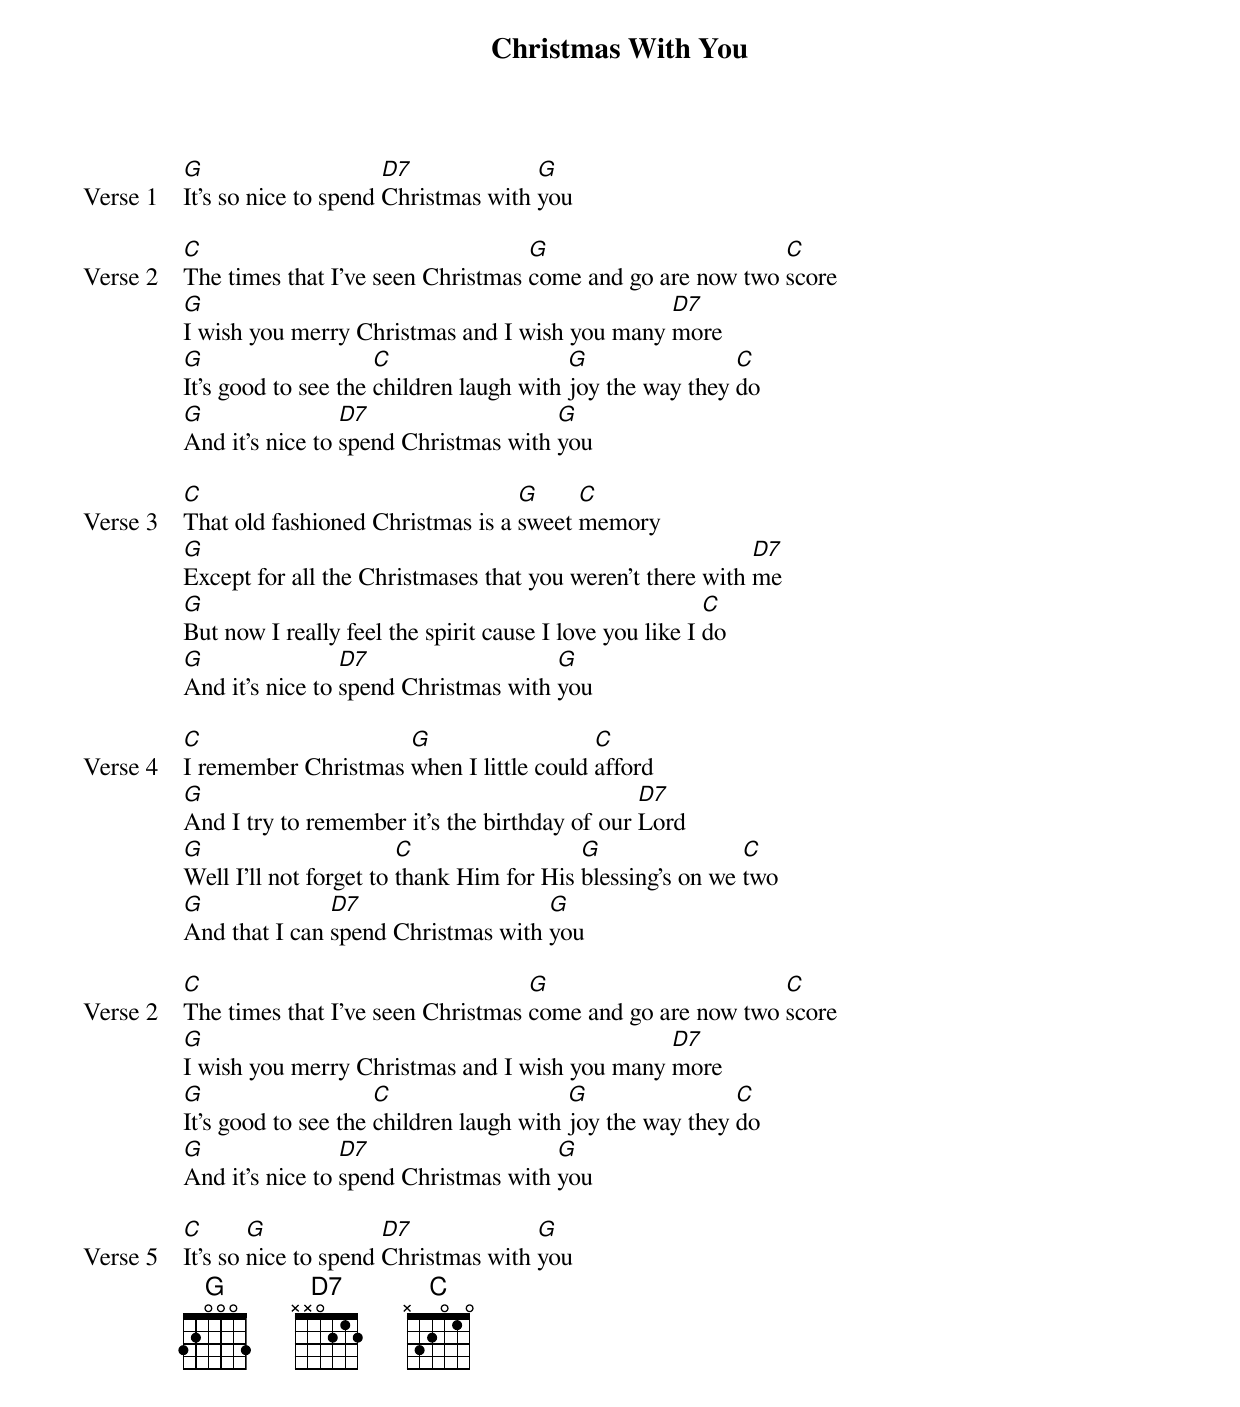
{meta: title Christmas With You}
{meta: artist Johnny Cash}
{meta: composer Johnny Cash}

{start_of_verse: Verse 1}
[G]It's so nice to spend [D7]Christmas with [G]you
{end_of_verse}

{start_of_verse: Verse 2}
[C]The times that I've seen Christmas [G]come and go are now two [C]score
[G]I wish you merry Christmas and I wish you many [D7]more
[G]It's good to see the [C]children laugh with [G]joy the way they [C]do
[G]And it's nice to [D7]spend Christmas with [G]you
{end_of_verse}

{start_of_verse: Verse 3}
[C]That old fashioned Christmas is a [G]sweet [C]memory
[G]Except for all the Christmases that you weren't there with [D7]me
[G]But now I really feel the spirit cause I love you like I [C]do
[G]And it's nice to [D7]spend Christmas with [G]you
{end_of_verse}

{start_of_verse: Verse 4}
[C]I remember Christmas [G]when I little could [C]afford
[G]And I try to remember it's the birthday of our [D7]Lord
[G]Well I'll not forget to [C]thank Him for His [G]blessing's on we [C]two
[G]And that I can [D7]spend Christmas with [G]you
{end_of_verse}

{start_of_verse: Verse 2}
[C]The times that I've seen Christmas [G]come and go are now two [C]score
[G]I wish you merry Christmas and I wish you many [D7]more
[G]It's good to see the [C]children laugh with [G]joy the way they [C]do
[G]And it's nice to [D7]spend Christmas with [G]you
{end_of_verse}

{start_of_verse: Verse 5}
[C]It's so [G]nice to spend [D7]Christmas with [G]you
{end_of_verse}
